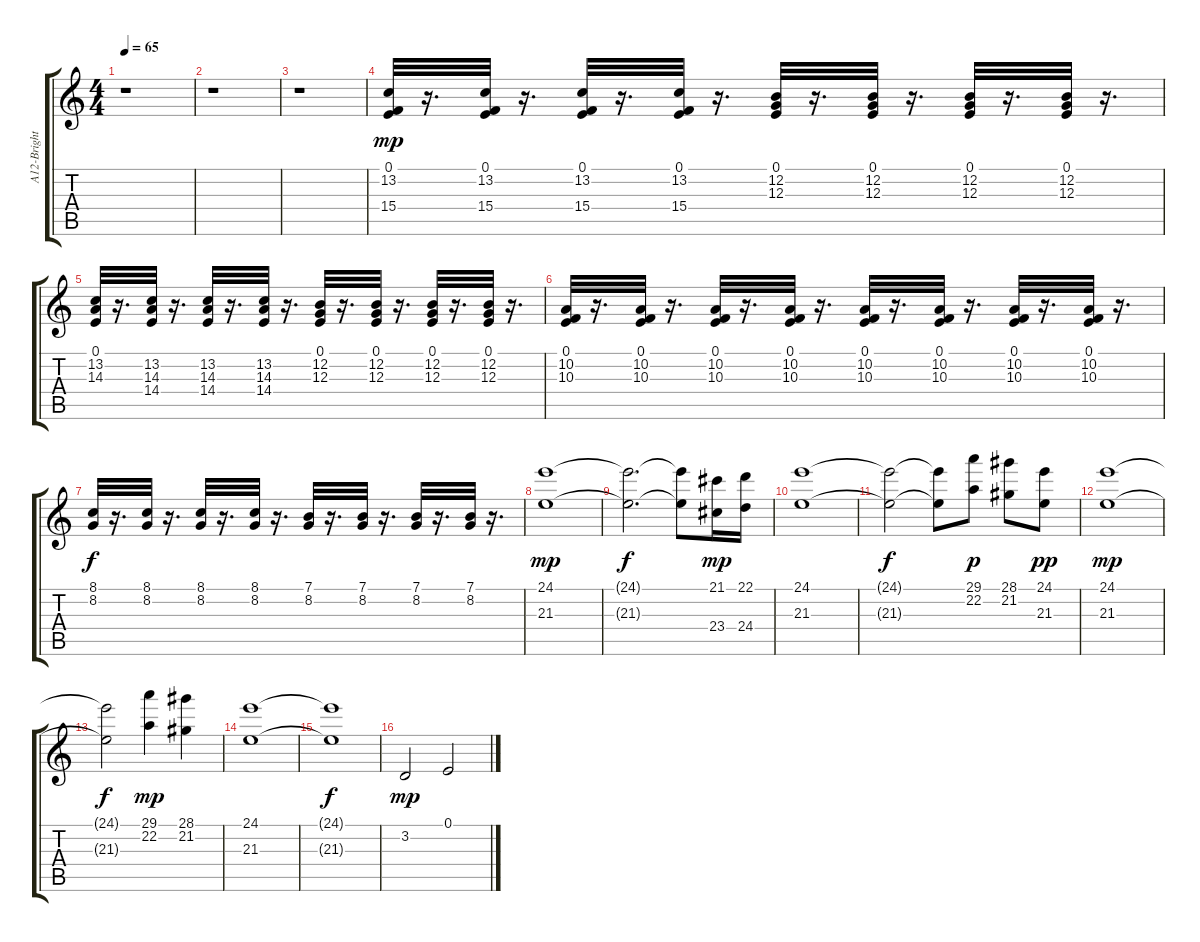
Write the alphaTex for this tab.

\track ("A12-Bright Str: " "A12-Bright") {instrument stringensemble1}
\staff {score tabs}
\tuning (E4 B3 G3 D3 A2 E2) {hide}
\ts (4 4)
\tempo 65
\clef g2
\ks c
r.1{dy f} |
r.1 |
r.1 |
(0.1 13.2 15.4).32{dy mp} r.16{d} (0.1 13.2 15.4).32 r.16{d} (0.1 13.2 15.4).32 r.16{d} (0.1 13.2 15.4).32 r.16{d} (0.1 12.2 12.3).32 r.16{d} (0.1 12.2 12.3).32 r.16{d} (0.1 12.2 12.3).32 r.16{d} (0.1 12.2 12.3).32 r.16{d} |
(0.1 13.2 14.3).32 r.16{d} (13.2 14.3 14.4).32 r.16{d} (13.2 14.3 14.4).32 r.16{d} (13.2 14.3 14.4).32 r.16{d} (0.1 12.2 12.3).32 r.16{d} (0.1 12.2 12.3).32 r.16{d} (0.1 12.2 12.3).32 r.16{d} (0.1 12.2 12.3).32 r.16{d} |
(0.1 10.2 10.3).32 r.16{d} (0.1 10.2 10.3).32 r.16{d} (0.1 10.2 10.3).32 r.16{d} (0.1 10.2 10.3).32 r.16{d} (0.1 10.2 10.3).32 r.16{d} (0.1 10.2 10.3).32 r.16{d} (0.1 10.2 10.3).32 r.16{d} (0.1 10.2 10.3).32 r.16{d} |
(8.1 8.2).32{dy f} r.16{d} (8.1 8.2).32 r.16{d} (8.1 8.2).32 r.16{d} (8.1 8.2).32 r.16{d} (7.1 8.2).32 r.16{d} (7.1 8.2).32 r.16{d} (7.1 8.2).32 r.16{d} (7.1 8.2).32 r.16{d} |
(24.1 21.3).1{dy mp} |
(24.1{t} 21.3{t}).2{d dy f} (24.1{t} 21.3{t}).8 (21.1 23.4).16{dy mp} (22.1 24.4).16 |
(24.1 21.3).1 |
(24.1{t} 21.3{t}).2{dy f} (24.1{t} 21.3{t}).8 (29.1 22.2).8{dy p} (28.1 21.2).8 (24.1 21.3).8{dy pp} |
(24.1 21.3).1{dy mp} |
(24.1{t} 21.3{t}).2{dy f} (29.1 22.2).4{dy mp} (28.1 21.2).4 |
(24.1 21.3).1 |
(24.1{t} 21.3{t}).1{dy f} |
3.2.2{dy mp} 0.1.2
